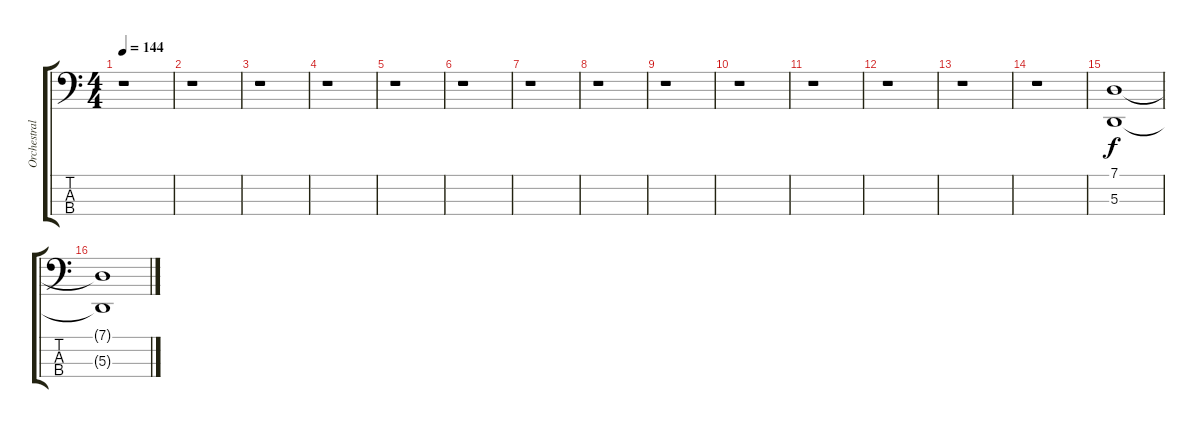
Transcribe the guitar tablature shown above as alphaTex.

\track ("Orchestral Bass" "Orchestral") {instrument cello}
\staff {score tabs}
\tuning (G2 D2 A1 E1) {hide}
\ts (4 4)
\tempo 144
\clef f4
\ks c
r.1{dy f} |
r.1 |
r.1 |
r.1 |
r.1 |
r.1 |
\section ("" "")
r.1 |
r.1 |
r.1 |
r.1 |
r.1 |
r.1 |
r.1 |
r.1 |
\section ("" "")
(7.1 5.3).1{volume 13 balance 8 instrument cello} |
(7.1{t} 5.3{t}).1
